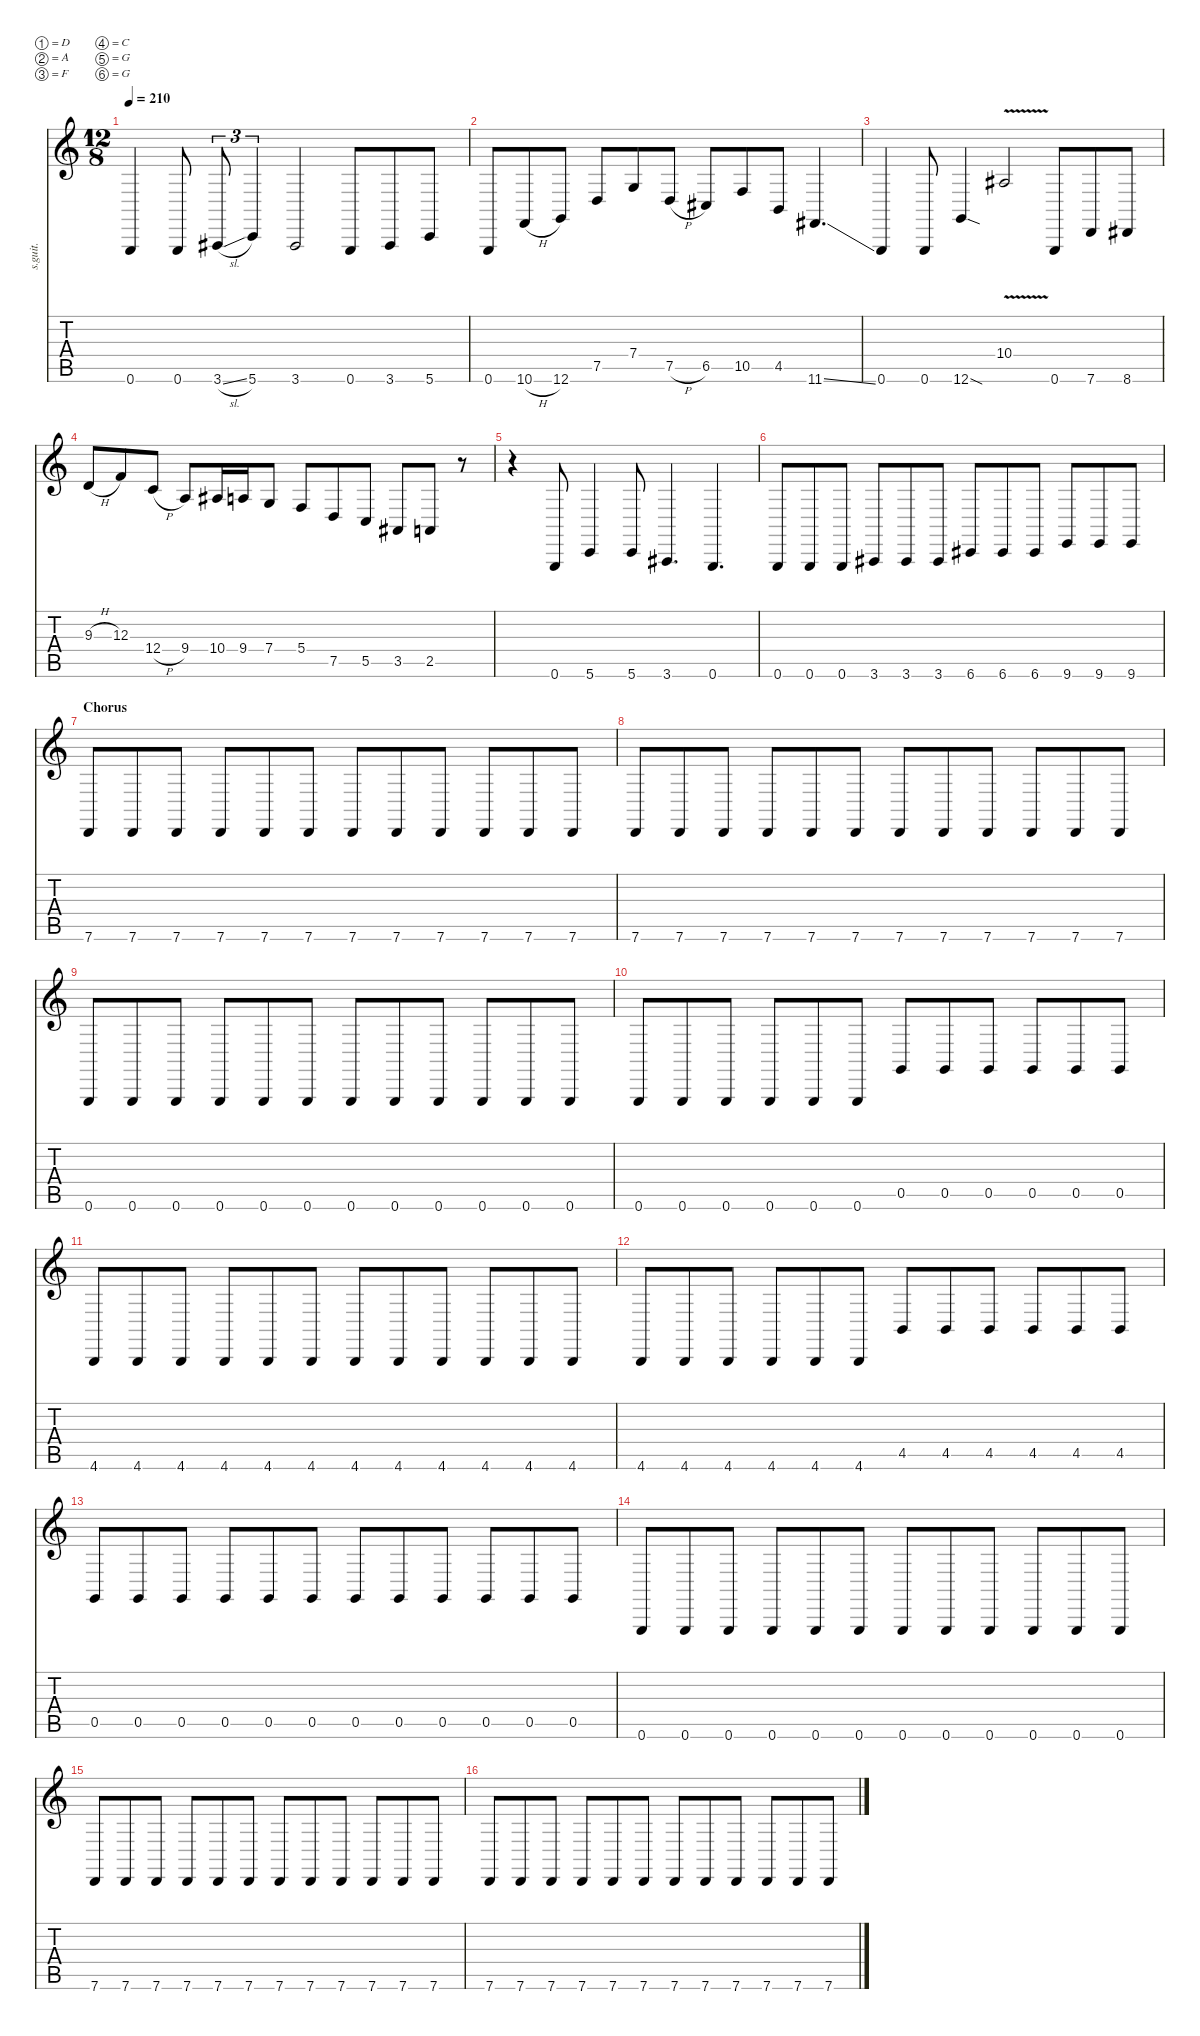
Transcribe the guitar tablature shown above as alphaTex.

\defaultSystemsLayout 4
\hideDynamics
\bracketExtendMode nobrackets
\track ("Bass" "s.guit.") {instrument electricbasspick}
\staff {score tabs}
\tuning (D3 A2 F2 C2 G1 G0)
\ts (12 8)
\tempo 210
\clef g2
\ks c
0.6.4{lyrics (0 "") lyrics (1 "") lyrics (2 "") lyrics (3 "") lyrics (4 "") dy f} 0.6.8{lyrics (0 "") lyrics (1 "") lyrics (2 "") lyrics (3 "") lyrics (4 "")} 3.6{sl acc #}.8{tu (3 2) lyrics (0 "") lyrics (1 "") lyrics (2 "") lyrics (3 "") lyrics (4 "") dy mp} 5.6.4{tu (3 2) lyrics (0 "") lyrics (1 "") lyrics (2 "") lyrics (3 "") lyrics (4 "") dy f} 3.6{acc #}.2{lyrics (0 "") lyrics (1 "") lyrics (2 "") lyrics (3 "") lyrics (4 "")} 0.6.8{lyrics (0 "") lyrics (1 "") lyrics (2 "") lyrics (3 "") lyrics (4 "")} 3.6{acc #}.8{lyrics (0 "") lyrics (1 "") lyrics (2 "") lyrics (3 "") lyrics (4 "")} 5.6.8{lyrics (0 "") lyrics (1 "") lyrics (2 "") lyrics (3 "") lyrics (4 "")} |
0.6.8{lyrics (0 "") lyrics (1 "") lyrics (2 "") lyrics (3 "") lyrics (4 "")} 10.6{h}.8{lyrics (0 "") lyrics (1 "") lyrics (2 "") lyrics (3 "") lyrics (4 "")} 12.6.8{lyrics (0 "") lyrics (1 "") lyrics (2 "") lyrics (3 "") lyrics (4 "")} 7.5.8{lyrics (0 "") lyrics (1 "") lyrics (2 "") lyrics (3 "") lyrics (4 "")} 7.4.8{lyrics (0 "") lyrics (1 "") lyrics (2 "") lyrics (3 "") lyrics (4 "")} 7.5{h}.8{lyrics (0 "") lyrics (1 "") lyrics (2 "") lyrics (3 "") lyrics (4 "")} 6.5{acc #}.8{lyrics (0 "") lyrics (1 "") lyrics (2 "") lyrics (3 "") lyrics (4 "")} 10.5.8{lyrics (0 "") lyrics (1 "") lyrics (2 "") lyrics (3 "") lyrics (4 "")} 4.5.8{lyrics (0 "") lyrics (1 "") lyrics (2 "") lyrics (3 "") lyrics (4 "")} 11.6{ss acc #}.4{d lyrics (0 "") lyrics (1 "") lyrics (2 "") lyrics (3 "") lyrics (4 "")} |
0.6.4{lyrics (0 "") lyrics (1 "") lyrics (2 "") lyrics (3 "") lyrics (4 "")} 0.6.8{lyrics (0 "") lyrics (1 "") lyrics (2 "") lyrics (3 "") lyrics (4 "")} 12.6{sod}.4{lyrics (0 "") lyrics (1 "") lyrics (2 "") lyrics (3 "") lyrics (4 "")} 10.4{v acc #}.2{lyrics (0 "") lyrics (1 "") lyrics (2 "") lyrics (3 "") lyrics (4 "")} 0.6.8{lyrics (0 "") lyrics (1 "") lyrics (2 "") lyrics (3 "") lyrics (4 "")} 7.6.8{lyrics (0 "") lyrics (1 "") lyrics (2 "") lyrics (3 "") lyrics (4 "")} 8.6{acc #}.8{lyrics (0 "") lyrics (1 "") lyrics (2 "") lyrics (3 "") lyrics (4 "")} |
9.3{h}.8{lyrics (0 "") lyrics (1 "") lyrics (2 "") lyrics (3 "") lyrics (4 "")} 12.3.8{lyrics (0 "") lyrics (1 "") lyrics (2 "") lyrics (3 "") lyrics (4 "")} 12.4{h}.8{lyrics (0 "") lyrics (1 "") lyrics (2 "") lyrics (3 "") lyrics (4 "")} 9.4.8{lyrics (0 "") lyrics (1 "") lyrics (2 "") lyrics (3 "") lyrics (4 "")} 10.4{acc #}.16{lyrics (0 "") lyrics (1 "") lyrics (2 "") lyrics (3 "") lyrics (4 "")} 9.4.16{lyrics (0 "") lyrics (1 "") lyrics (2 "") lyrics (3 "") lyrics (4 "")} 7.4.8{lyrics (0 "") lyrics (1 "") lyrics (2 "") lyrics (3 "") lyrics (4 "")} 5.4.8{lyrics (0 "") lyrics (1 "") lyrics (2 "") lyrics (3 "") lyrics (4 "")} 7.5.8{lyrics (0 "") lyrics (1 "") lyrics (2 "") lyrics (3 "") lyrics (4 "")} 5.5.8{lyrics (0 "") lyrics (1 "") lyrics (2 "") lyrics (3 "") lyrics (4 "")} 3.5{acc #}.8{lyrics (0 "") lyrics (1 "") lyrics (2 "") lyrics (3 "") lyrics (4 "")} 2.5.8{lyrics (0 "") lyrics (1 "") lyrics (2 "") lyrics (3 "") lyrics (4 "")} r.8 |
r.4 0.6.8{lyrics (0 "") lyrics (1 "") lyrics (2 "") lyrics (3 "") lyrics (4 "")} 5.6.4{lyrics (0 "") lyrics (1 "") lyrics (2 "") lyrics (3 "") lyrics (4 "")} 5.6.8{lyrics (0 "") lyrics (1 "") lyrics (2 "") lyrics (3 "") lyrics (4 "")} 3.6{acc #}.4{d lyrics (0 "") lyrics (1 "") lyrics (2 "") lyrics (3 "") lyrics (4 "")} 0.6.4{d lyrics (0 "") lyrics (1 "") lyrics (2 "") lyrics (3 "") lyrics (4 "")} |
0.6.8{lyrics (0 "") lyrics (1 "") lyrics (2 "") lyrics (3 "") lyrics (4 "")} 0.6.8{lyrics (0 "") lyrics (1 "") lyrics (2 "") lyrics (3 "") lyrics (4 "")} 0.6.8{lyrics (0 "") lyrics (1 "") lyrics (2 "") lyrics (3 "") lyrics (4 "")} 3.6{acc #}.8{lyrics (0 "") lyrics (1 "") lyrics (2 "") lyrics (3 "") lyrics (4 "")} 3.6{acc #}.8{lyrics (0 "") lyrics (1 "") lyrics (2 "") lyrics (3 "") lyrics (4 "")} 3.6{acc #}.8{lyrics (0 "") lyrics (1 "") lyrics (2 "") lyrics (3 "") lyrics (4 "")} 6.6{acc #}.8{lyrics (0 "") lyrics (1 "") lyrics (2 "") lyrics (3 "") lyrics (4 "")} 6.6{acc #}.8{lyrics (0 "") lyrics (1 "") lyrics (2 "") lyrics (3 "") lyrics (4 "")} 6.6{acc #}.8{lyrics (0 "") lyrics (1 "") lyrics (2 "") lyrics (3 "") lyrics (4 "")} 9.6.8{lyrics (0 "") lyrics (1 "") lyrics (2 "") lyrics (3 "") lyrics (4 "")} 9.6.8{lyrics (0 "") lyrics (1 "") lyrics (2 "") lyrics (3 "") lyrics (4 "")} 9.6.8{lyrics (0 "") lyrics (1 "") lyrics (2 "") lyrics (3 "") lyrics (4 "")} |
\section ("" "Chorus")
7.6.8{lyrics (0 "") lyrics (1 "") lyrics (2 "") lyrics (3 "") lyrics (4 "")} 7.6.8{lyrics (0 "") lyrics (1 "") lyrics (2 "") lyrics (3 "") lyrics (4 "")} 7.6.8{lyrics (0 "") lyrics (1 "") lyrics (2 "") lyrics (3 "") lyrics (4 "")} 7.6.8{lyrics (0 "") lyrics (1 "") lyrics (2 "") lyrics (3 "") lyrics (4 "")} 7.6.8{lyrics (0 "") lyrics (1 "") lyrics (2 "") lyrics (3 "") lyrics (4 "")} 7.6.8{lyrics (0 "") lyrics (1 "") lyrics (2 "") lyrics (3 "") lyrics (4 "")} 7.6.8{lyrics (0 "") lyrics (1 "") lyrics (2 "") lyrics (3 "") lyrics (4 "")} 7.6.8{lyrics (0 "") lyrics (1 "") lyrics (2 "") lyrics (3 "") lyrics (4 "")} 7.6.8{lyrics (0 "") lyrics (1 "") lyrics (2 "") lyrics (3 "") lyrics (4 "")} 7.6.8{lyrics (0 "") lyrics (1 "") lyrics (2 "") lyrics (3 "") lyrics (4 "")} 7.6.8{lyrics (0 "") lyrics (1 "") lyrics (2 "") lyrics (3 "") lyrics (4 "")} 7.6.8{lyrics (0 "") lyrics (1 "") lyrics (2 "") lyrics (3 "") lyrics (4 "")} |
7.6.8{lyrics (0 "") lyrics (1 "") lyrics (2 "") lyrics (3 "") lyrics (4 "")} 7.6.8{lyrics (0 "") lyrics (1 "") lyrics (2 "") lyrics (3 "") lyrics (4 "")} 7.6.8{lyrics (0 "") lyrics (1 "") lyrics (2 "") lyrics (3 "") lyrics (4 "")} 7.6.8{lyrics (0 "") lyrics (1 "") lyrics (2 "") lyrics (3 "") lyrics (4 "")} 7.6.8{lyrics (0 "") lyrics (1 "") lyrics (2 "") lyrics (3 "") lyrics (4 "")} 7.6.8{lyrics (0 "") lyrics (1 "") lyrics (2 "") lyrics (3 "") lyrics (4 "")} 7.6.8{lyrics (0 "") lyrics (1 "") lyrics (2 "") lyrics (3 "") lyrics (4 "")} 7.6.8{lyrics (0 "") lyrics (1 "") lyrics (2 "") lyrics (3 "") lyrics (4 "")} 7.6.8{lyrics (0 "") lyrics (1 "") lyrics (2 "") lyrics (3 "") lyrics (4 "")} 7.6.8{lyrics (0 "") lyrics (1 "") lyrics (2 "") lyrics (3 "") lyrics (4 "")} 7.6.8{lyrics (0 "") lyrics (1 "") lyrics (2 "") lyrics (3 "") lyrics (4 "")} 7.6.8{lyrics (0 "") lyrics (1 "") lyrics (2 "") lyrics (3 "") lyrics (4 "")} |
0.6.8{lyrics (0 "") lyrics (1 "") lyrics (2 "") lyrics (3 "") lyrics (4 "")} 0.6.8{lyrics (0 "") lyrics (1 "") lyrics (2 "") lyrics (3 "") lyrics (4 "")} 0.6.8{lyrics (0 "") lyrics (1 "") lyrics (2 "") lyrics (3 "") lyrics (4 "")} 0.6.8{lyrics (0 "") lyrics (1 "") lyrics (2 "") lyrics (3 "") lyrics (4 "")} 0.6.8{lyrics (0 "") lyrics (1 "") lyrics (2 "") lyrics (3 "") lyrics (4 "")} 0.6.8{lyrics (0 "") lyrics (1 "") lyrics (2 "") lyrics (3 "") lyrics (4 "")} 0.6.8{lyrics (0 "") lyrics (1 "") lyrics (2 "") lyrics (3 "") lyrics (4 "")} 0.6.8{lyrics (0 "") lyrics (1 "") lyrics (2 "") lyrics (3 "") lyrics (4 "")} 0.6.8{lyrics (0 "") lyrics (1 "") lyrics (2 "") lyrics (3 "") lyrics (4 "")} 0.6.8{lyrics (0 "") lyrics (1 "") lyrics (2 "") lyrics (3 "") lyrics (4 "")} 0.6.8{lyrics (0 "") lyrics (1 "") lyrics (2 "") lyrics (3 "") lyrics (4 "")} 0.6.8{lyrics (0 "") lyrics (1 "") lyrics (2 "") lyrics (3 "") lyrics (4 "")} |
0.6.8{lyrics (0 "") lyrics (1 "") lyrics (2 "") lyrics (3 "") lyrics (4 "")} 0.6.8{lyrics (0 "") lyrics (1 "") lyrics (2 "") lyrics (3 "") lyrics (4 "")} 0.6.8{lyrics (0 "") lyrics (1 "") lyrics (2 "") lyrics (3 "") lyrics (4 "")} 0.6.8{lyrics (0 "") lyrics (1 "") lyrics (2 "") lyrics (3 "") lyrics (4 "")} 0.6.8{lyrics (0 "") lyrics (1 "") lyrics (2 "") lyrics (3 "") lyrics (4 "")} 0.6.8{lyrics (0 "") lyrics (1 "") lyrics (2 "") lyrics (3 "") lyrics (4 "")} 0.5.8{lyrics (0 "") lyrics (1 "") lyrics (2 "") lyrics (3 "") lyrics (4 "")} 0.5.8{lyrics (0 "") lyrics (1 "") lyrics (2 "") lyrics (3 "") lyrics (4 "")} 0.5.8{lyrics (0 "") lyrics (1 "") lyrics (2 "") lyrics (3 "") lyrics (4 "")} 0.5.8{lyrics (0 "") lyrics (1 "") lyrics (2 "") lyrics (3 "") lyrics (4 "")} 0.5.8{lyrics (0 "") lyrics (1 "") lyrics (2 "") lyrics (3 "") lyrics (4 "")} 0.5.8{lyrics (0 "") lyrics (1 "") lyrics (2 "") lyrics (3 "") lyrics (4 "")} |
4.6.8{lyrics (0 "") lyrics (1 "") lyrics (2 "") lyrics (3 "") lyrics (4 "")} 4.6.8{lyrics (0 "") lyrics (1 "") lyrics (2 "") lyrics (3 "") lyrics (4 "")} 4.6.8{lyrics (0 "") lyrics (1 "") lyrics (2 "") lyrics (3 "") lyrics (4 "")} 4.6.8{lyrics (0 "") lyrics (1 "") lyrics (2 "") lyrics (3 "") lyrics (4 "")} 4.6.8{lyrics (0 "") lyrics (1 "") lyrics (2 "") lyrics (3 "") lyrics (4 "")} 4.6.8{lyrics (0 "") lyrics (1 "") lyrics (2 "") lyrics (3 "") lyrics (4 "")} 4.6.8{lyrics (0 "") lyrics (1 "") lyrics (2 "") lyrics (3 "") lyrics (4 "")} 4.6.8{lyrics (0 "") lyrics (1 "") lyrics (2 "") lyrics (3 "") lyrics (4 "")} 4.6.8{lyrics (0 "") lyrics (1 "") lyrics (2 "") lyrics (3 "") lyrics (4 "")} 4.6.8{lyrics (0 "") lyrics (1 "") lyrics (2 "") lyrics (3 "") lyrics (4 "")} 4.6.8{lyrics (0 "") lyrics (1 "") lyrics (2 "") lyrics (3 "") lyrics (4 "")} 4.6.8{lyrics (0 "") lyrics (1 "") lyrics (2 "") lyrics (3 "") lyrics (4 "")} |
4.6.8{lyrics (0 "") lyrics (1 "") lyrics (2 "") lyrics (3 "") lyrics (4 "")} 4.6.8{lyrics (0 "") lyrics (1 "") lyrics (2 "") lyrics (3 "") lyrics (4 "")} 4.6.8{lyrics (0 "") lyrics (1 "") lyrics (2 "") lyrics (3 "") lyrics (4 "")} 4.6.8{lyrics (0 "") lyrics (1 "") lyrics (2 "") lyrics (3 "") lyrics (4 "")} 4.6.8{lyrics (0 "") lyrics (1 "") lyrics (2 "") lyrics (3 "") lyrics (4 "")} 4.6.8{lyrics (0 "") lyrics (1 "") lyrics (2 "") lyrics (3 "") lyrics (4 "")} 4.5.8{lyrics (0 "") lyrics (1 "") lyrics (2 "") lyrics (3 "") lyrics (4 "")} 4.5.8{lyrics (0 "") lyrics (1 "") lyrics (2 "") lyrics (3 "") lyrics (4 "")} 4.5.8{lyrics (0 "") lyrics (1 "") lyrics (2 "") lyrics (3 "") lyrics (4 "")} 4.5.8{lyrics (0 "") lyrics (1 "") lyrics (2 "") lyrics (3 "") lyrics (4 "")} 4.5.8{lyrics (0 "") lyrics (1 "") lyrics (2 "") lyrics (3 "") lyrics (4 "")} 4.5.8{lyrics (0 "") lyrics (1 "") lyrics (2 "") lyrics (3 "") lyrics (4 "")} |
0.5.8{lyrics (0 "") lyrics (1 "") lyrics (2 "") lyrics (3 "") lyrics (4 "")} 0.5.8{lyrics (0 "") lyrics (1 "") lyrics (2 "") lyrics (3 "") lyrics (4 "")} 0.5.8{lyrics (0 "") lyrics (1 "") lyrics (2 "") lyrics (3 "") lyrics (4 "")} 0.5.8{lyrics (0 "") lyrics (1 "") lyrics (2 "") lyrics (3 "") lyrics (4 "")} 0.5.8{lyrics (0 "") lyrics (1 "") lyrics (2 "") lyrics (3 "") lyrics (4 "")} 0.5.8{lyrics (0 "") lyrics (1 "") lyrics (2 "") lyrics (3 "") lyrics (4 "")} 0.5.8{lyrics (0 "") lyrics (1 "") lyrics (2 "") lyrics (3 "") lyrics (4 "")} 0.5.8{lyrics (0 "") lyrics (1 "") lyrics (2 "") lyrics (3 "") lyrics (4 "")} 0.5.8{lyrics (0 "") lyrics (1 "") lyrics (2 "") lyrics (3 "") lyrics (4 "")} 0.5.8{lyrics (0 "") lyrics (1 "") lyrics (2 "") lyrics (3 "") lyrics (4 "")} 0.5.8{lyrics (0 "") lyrics (1 "") lyrics (2 "") lyrics (3 "") lyrics (4 "")} 0.5.8{lyrics (0 "") lyrics (1 "") lyrics (2 "") lyrics (3 "") lyrics (4 "")} |
0.6.8{lyrics (0 "") lyrics (1 "") lyrics (2 "") lyrics (3 "") lyrics (4 "")} 0.6.8{lyrics (0 "") lyrics (1 "") lyrics (2 "") lyrics (3 "") lyrics (4 "")} 0.6.8{lyrics (0 "") lyrics (1 "") lyrics (2 "") lyrics (3 "") lyrics (4 "")} 0.6.8{lyrics (0 "") lyrics (1 "") lyrics (2 "") lyrics (3 "") lyrics (4 "")} 0.6.8{lyrics (0 "") lyrics (1 "") lyrics (2 "") lyrics (3 "") lyrics (4 "")} 0.6.8{lyrics (0 "") lyrics (1 "") lyrics (2 "") lyrics (3 "") lyrics (4 "")} 0.6.8{lyrics (0 "") lyrics (1 "") lyrics (2 "") lyrics (3 "") lyrics (4 "")} 0.6.8{lyrics (0 "") lyrics (1 "") lyrics (2 "") lyrics (3 "") lyrics (4 "")} 0.6.8{lyrics (0 "") lyrics (1 "") lyrics (2 "") lyrics (3 "") lyrics (4 "")} 0.6.8{lyrics (0 "") lyrics (1 "") lyrics (2 "") lyrics (3 "") lyrics (4 "")} 0.6.8{lyrics (0 "") lyrics (1 "") lyrics (2 "") lyrics (3 "") lyrics (4 "")} 0.6.8{lyrics (0 "") lyrics (1 "") lyrics (2 "") lyrics (3 "") lyrics (4 "")} |
7.6.8{lyrics (0 "") lyrics (1 "") lyrics (2 "") lyrics (3 "") lyrics (4 "")} 7.6.8{lyrics (0 "") lyrics (1 "") lyrics (2 "") lyrics (3 "") lyrics (4 "")} 7.6.8{lyrics (0 "") lyrics (1 "") lyrics (2 "") lyrics (3 "") lyrics (4 "")} 7.6.8{lyrics (0 "") lyrics (1 "") lyrics (2 "") lyrics (3 "") lyrics (4 "")} 7.6.8{lyrics (0 "") lyrics (1 "") lyrics (2 "") lyrics (3 "") lyrics (4 "")} 7.6.8{lyrics (0 "") lyrics (1 "") lyrics (2 "") lyrics (3 "") lyrics (4 "")} 7.6.8{lyrics (0 "") lyrics (1 "") lyrics (2 "") lyrics (3 "") lyrics (4 "")} 7.6.8{lyrics (0 "") lyrics (1 "") lyrics (2 "") lyrics (3 "") lyrics (4 "")} 7.6.8{lyrics (0 "") lyrics (1 "") lyrics (2 "") lyrics (3 "") lyrics (4 "")} 7.6.8{lyrics (0 "") lyrics (1 "") lyrics (2 "") lyrics (3 "") lyrics (4 "")} 7.6.8{lyrics (0 "") lyrics (1 "") lyrics (2 "") lyrics (3 "") lyrics (4 "")} 7.6.8{lyrics (0 "") lyrics (1 "") lyrics (2 "") lyrics (3 "") lyrics (4 "")} |
7.6.8{lyrics (0 "") lyrics (1 "") lyrics (2 "") lyrics (3 "") lyrics (4 "")} 7.6.8{lyrics (0 "") lyrics (1 "") lyrics (2 "") lyrics (3 "") lyrics (4 "")} 7.6.8{lyrics (0 "") lyrics (1 "") lyrics (2 "") lyrics (3 "") lyrics (4 "")} 7.6.8{lyrics (0 "") lyrics (1 "") lyrics (2 "") lyrics (3 "") lyrics (4 "")} 7.6.8{lyrics (0 "") lyrics (1 "") lyrics (2 "") lyrics (3 "") lyrics (4 "")} 7.6.8{lyrics (0 "") lyrics (1 "") lyrics (2 "") lyrics (3 "") lyrics (4 "")} 7.6.8{lyrics (0 "") lyrics (1 "") lyrics (2 "") lyrics (3 "") lyrics (4 "")} 7.6.8{lyrics (0 "") lyrics (1 "") lyrics (2 "") lyrics (3 "") lyrics (4 "")} 7.6.8{lyrics (0 "") lyrics (1 "") lyrics (2 "") lyrics (3 "") lyrics (4 "")} 7.6.8{lyrics (0 "") lyrics (1 "") lyrics (2 "") lyrics (3 "") lyrics (4 "")} 7.6.8{lyrics (0 "") lyrics (1 "") lyrics (2 "") lyrics (3 "") lyrics (4 "")} 7.6.8{lyrics (0 "") lyrics (1 "") lyrics (2 "") lyrics (3 "") lyrics (4 "")}
